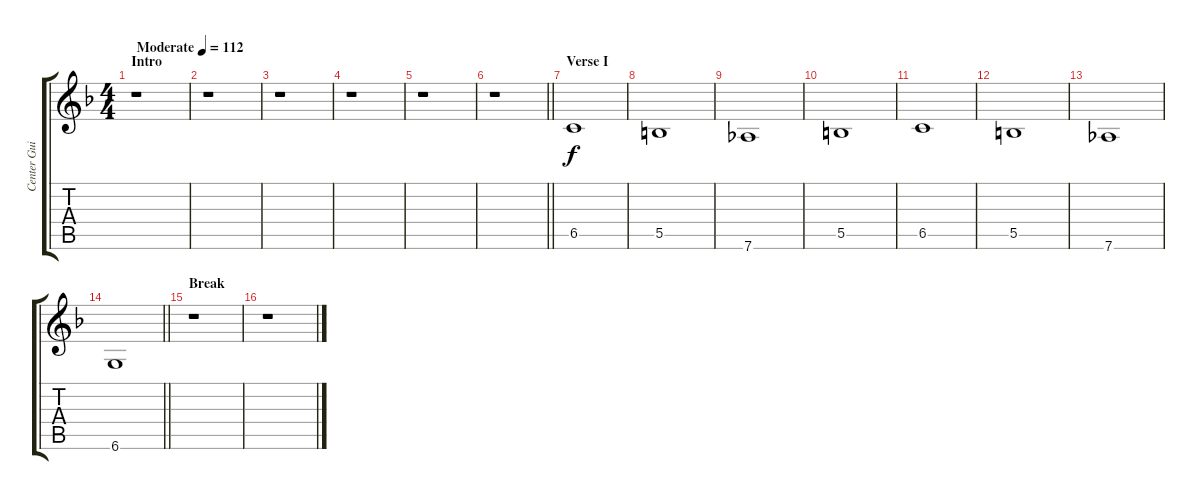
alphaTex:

\track ("Center Guitar" "Center Gui") {instrument overdrivenguitar}
\staff {score tabs}
\tuning (Db4 Ab3 E3 B2 Gb2 Db2) {hide}
\ts (4 4)
\section ("" "Intro")
\tempo (112 "Moderate")
\clef g2
\ks f
r.1{dy f instrument overdrivenguitar} |
r.1 |
r.1 |
r.1 |
r.1 |
\barLineRight lightlight
r.1 |
\section ("" "Verse I")
6.5.1 |
5.5.1 |
7.6.1 |
5.5.1 |
6.5.1 |
5.5.1 |
7.6.1 |
\barLineRight lightlight
6.6.1 |
\section ("" "Break")
r.1 |
r.1
